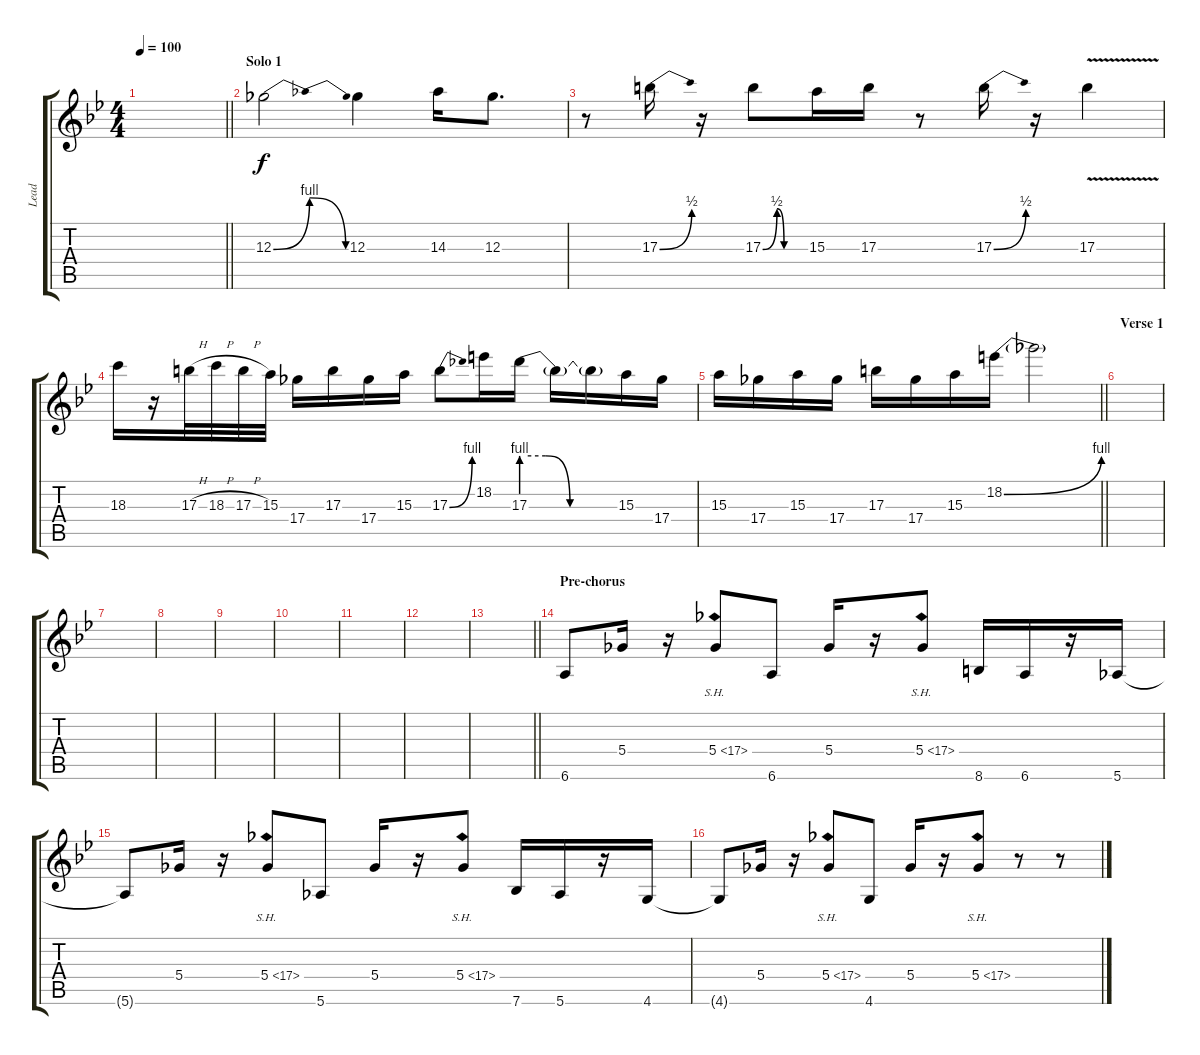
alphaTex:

\track ("Lead" "Lead") {instrument distortionguitar}
\staff {score tabs}
\tuning (Eb4 Bb3 Gb3 Db3 Ab2 Eb2) {hide}
\ts (4 4)
\tempo 100
\clef g2
\barLineRight lightlight
\ks bb
|
\section ("" "Solo 1")
12.3{be (bendrelease 0 0 15 4 50 4 60 0)}.2 12.3.4 14.3.16 12.3.8{d} |
r.8 17.3{be (bend 0 0 60 2)}.16 r.16 17.3{be (custom 0 0 20 2 30 0 60 0)}.8 15.3.16 17.3.16 r.8 17.3{be (bend 0 0 60 2)}.16 r.16 17.3{v}.4 |
18.3.16 r.16 17.3{h}.32 18.3{h}.32 17.3{h}.32 15.3.32 17.4.16 17.3.16 17.4.16 15.3.16 17.3{be (bend 0 0 60 4)}.8 18.2.16 17.3{be (custom 0 4 15 4 30 0 60 0)}.16 17.3{t}.16 17.3{t}.16 15.3.16 17.4.16 |
\barLineRight lightlight
15.3.16 17.4.16 15.3.16 17.4.16 17.3.16 17.4.16 15.3.16 18.2{be (bend 0 0 60 4)}.16 18.2{t}.2 |
\section ("" "Verse 1")
|
|
|
|
|
|
|
\barLineRight lightlight
|
\section ("" "Pre-chorus")
6.6.8 5.4.16 r.16 5.4{sh 12}.8 6.6.8 5.4.16 r.16 5.4{sh 12}.8 8.6.16 6.6.16 r.16 5.6.16 |
5.6{t}.8 5.4.16 r.16 5.4{sh 12}.8 5.6.8 5.4.16 r.16 5.4{sh 12}.8 7.6.16 5.6.16 r.16 4.6.16 |
4.6{t}.8 5.4.16 r.16 5.4{sh 12}.8 4.6.8 5.4.16 r.16 5.4{sh 12}.8 r.8 r.8
